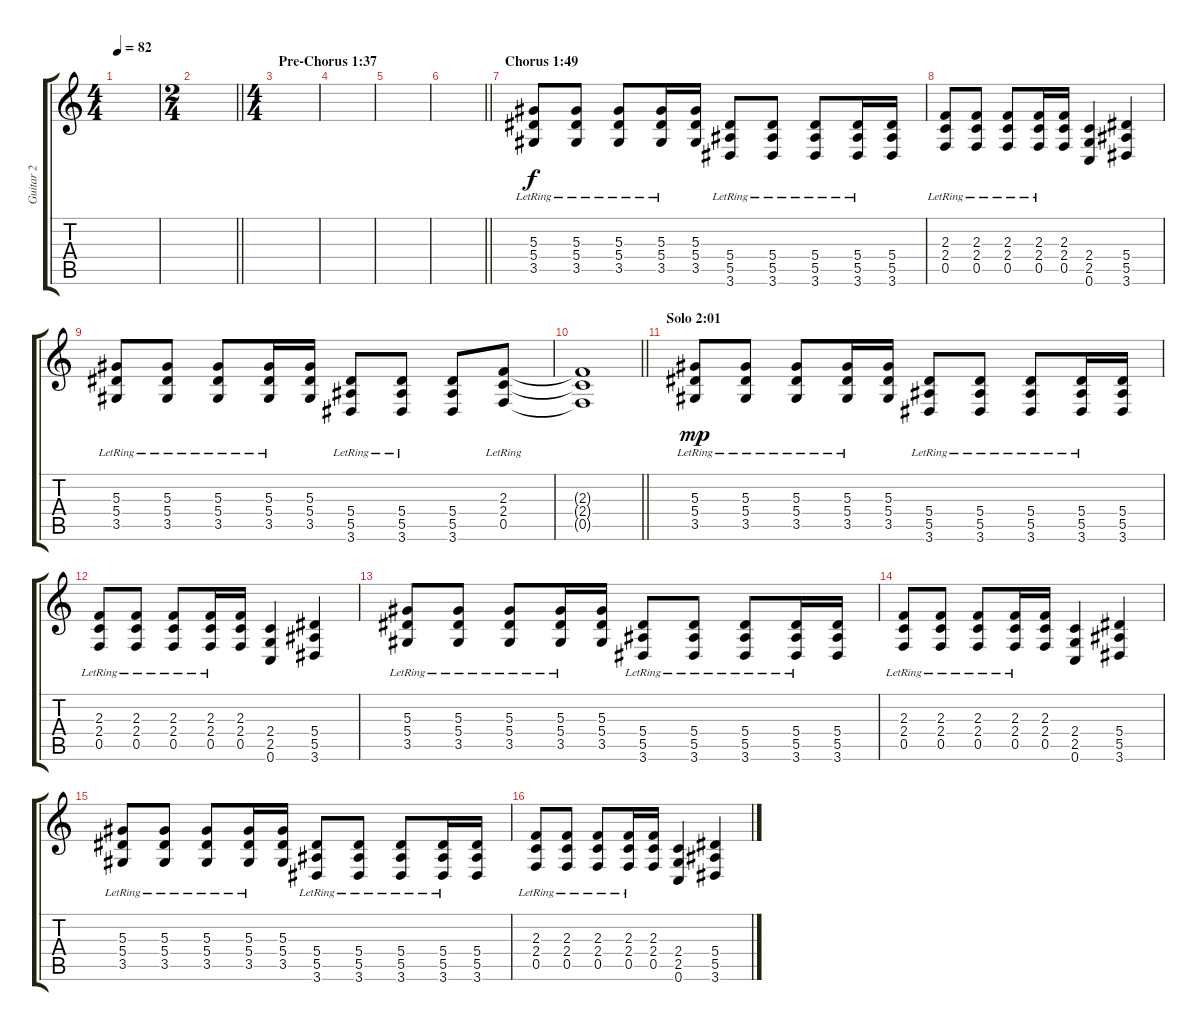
\track ("Guitar 2" "Guitar 2") {instrument distortionguitar}
\staff {score tabs}
\tuning (C4 G3 Eb3 Bb2 F2 C2) {hide}
\ts (4 4)
\tempo 82
\clef g2
\ks c
|
\ts (2 4)
\barLineRight lightlight
|
\ts (4 4)
\section ("" "Pre-Chorus 1:37")
|
|
|
\barLineRight lightlight
|
\section ("" "Chorus 1:49")
(5.3{lr} 5.4{lr} 3.5{lr}).8 (5.3{lr} 5.4{lr} 3.5{lr}).8 (5.3{lr} 5.4{lr} 3.5{lr}).8 (5.3{lr} 5.4{lr} 3.5{lr}).16 (5.3 5.4 3.5).16 (5.4{lr} 5.5{lr} 3.6{lr}).8 (5.4{lr} 5.5{lr} 3.6{lr}).8 (5.4{lr} 5.5{lr} 3.6{lr}).8 (5.4{lr} 5.5{lr} 3.6{lr}).16 (5.4 5.5 3.6).16 |
(2.3{lr} 2.4{lr} 0.5{lr}).8 (2.3{lr} 2.4{lr} 0.5{lr}).8 (2.3{lr} 2.4{lr} 0.5{lr}).8 (2.3{lr} 2.4{lr} 0.5{lr}).16 (2.3 2.4 0.5).16 (2.4 2.5 0.6).4 (5.4 5.5 3.6).4 |
(5.3{lr} 5.4{lr} 3.5{lr}).8 (5.3{lr} 5.4{lr} 3.5{lr}).8 (5.3{lr} 5.4{lr} 3.5{lr}).8 (5.3{lr} 5.4{lr} 3.5{lr}).16 (5.3 5.4 3.5).16 (5.4{lr} 5.5{lr} 3.6{lr}).8 (5.4{lr} 5.5{lr} 3.6{lr}).8 (5.4 5.5 3.6).8 (2.3{lr} 2.4{lr} 0.5{lr}).8{txt ""} |
\barLineRight lightlight
(2.3{t} 2.4{t} 0.5{t}).1 |
\section ("" "Solo 2:01")
(5.3{lr} 5.4{lr} 3.5{lr}).8{dy mp} (5.3{lr} 5.4{lr} 3.5{lr}).8 (5.3{lr} 5.4{lr} 3.5{lr}).8 (5.3{lr} 5.4{lr} 3.5{lr}).16 (5.3 5.4 3.5).16 (5.4{lr} 5.5{lr} 3.6{lr}).8 (5.4{lr} 5.5{lr} 3.6{lr}).8 (5.4{lr} 5.5{lr} 3.6{lr}).8 (5.4{lr} 5.5{lr} 3.6{lr}).16 (5.4 5.5 3.6).16 |
(2.3{lr} 2.4{lr} 0.5{lr}).8 (2.3{lr} 2.4{lr} 0.5{lr}).8 (2.3{lr} 2.4{lr} 0.5{lr}).8 (2.3{lr} 2.4{lr} 0.5{lr}).16 (2.3 2.4 0.5).16 (2.4 2.5 0.6).4 (5.4 5.5 3.6).4 |
(5.3{lr} 5.4{lr} 3.5{lr}).8 (5.3{lr} 5.4{lr} 3.5{lr}).8 (5.3{lr} 5.4{lr} 3.5{lr}).8 (5.3{lr} 5.4{lr} 3.5{lr}).16 (5.3 5.4 3.5).16 (5.4{lr} 5.5{lr} 3.6{lr}).8 (5.4{lr} 5.5{lr} 3.6{lr}).8 (5.4{lr} 5.5{lr} 3.6{lr}).8 (5.4{lr} 5.5{lr} 3.6{lr}).16 (5.4 5.5 3.6).16 |
(2.3{lr} 2.4{lr} 0.5{lr}).8 (2.3{lr} 2.4{lr} 0.5{lr}).8 (2.3{lr} 2.4{lr} 0.5{lr}).8 (2.3{lr} 2.4{lr} 0.5{lr}).16 (2.3 2.4 0.5).16 (2.4 2.5 0.6).4 (5.4 5.5 3.6).4 |
(5.3{lr} 5.4{lr} 3.5{lr}).8 (5.3{lr} 5.4{lr} 3.5{lr}).8 (5.3{lr} 5.4{lr} 3.5{lr}).8 (5.3{lr} 5.4{lr} 3.5{lr}).16 (5.3 5.4 3.5).16 (5.4{lr} 5.5{lr} 3.6{lr}).8 (5.4{lr} 5.5{lr} 3.6{lr}).8 (5.4{lr} 5.5{lr} 3.6{lr}).8 (5.4{lr} 5.5{lr} 3.6{lr}).16 (5.4 5.5 3.6).16 |
(2.3{lr} 2.4{lr} 0.5{lr}).8 (2.3{lr} 2.4{lr} 0.5{lr}).8 (2.3{lr} 2.4{lr} 0.5{lr}).8 (2.3{lr} 2.4{lr} 0.5{lr}).16 (2.3 2.4 0.5).16 (2.4 2.5 0.6).4 (5.4 5.5 3.6).4
